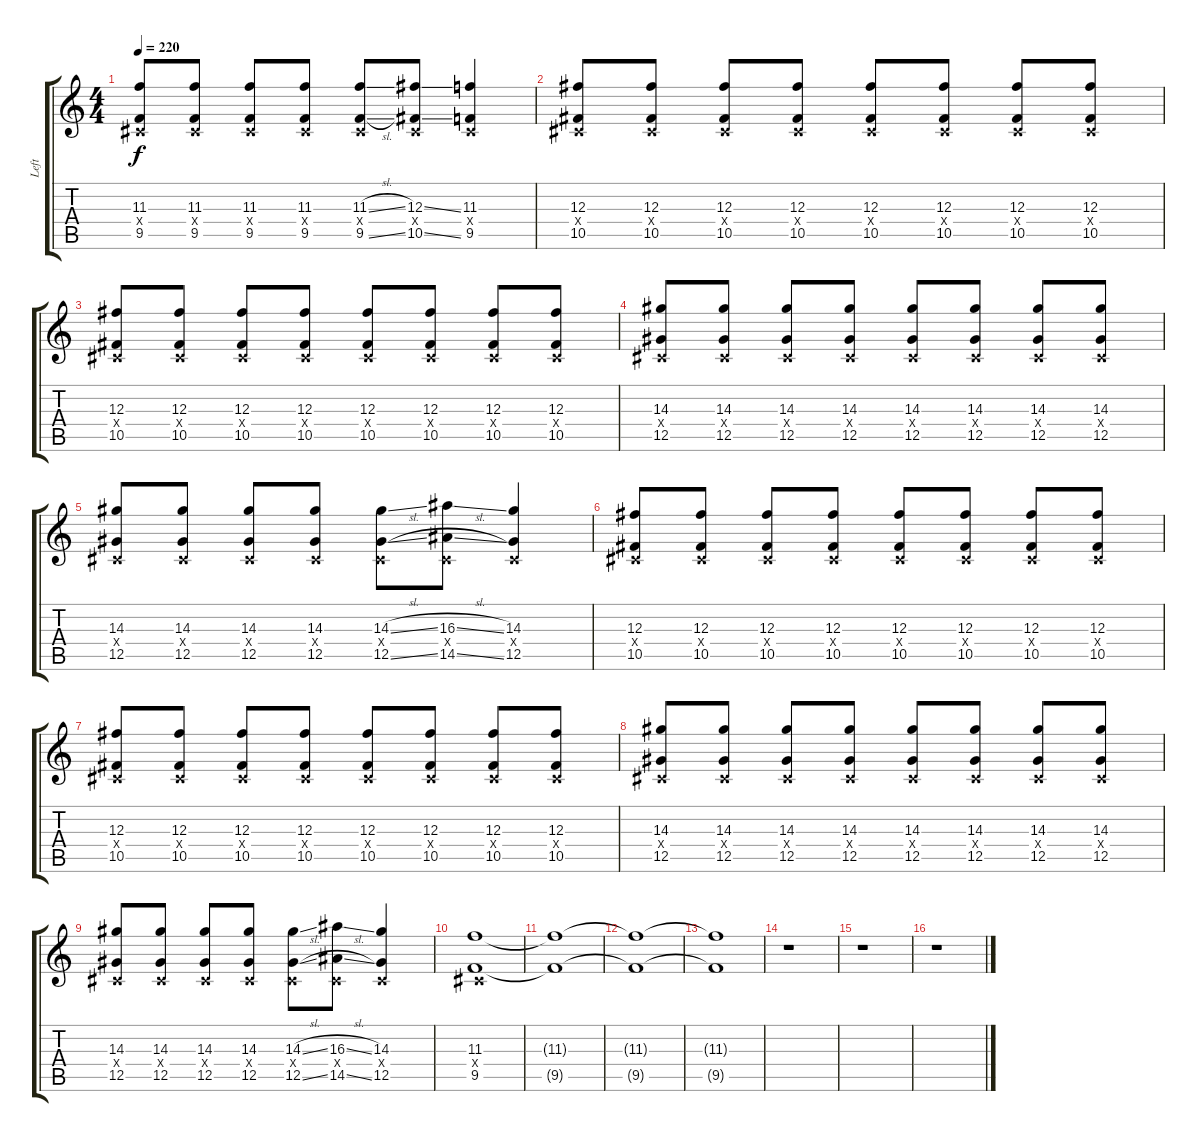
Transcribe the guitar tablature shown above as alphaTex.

\track ("Left" "Left") {instrument distortionguitar}
\staff {score tabs}
\tuning (Eb4 Bb3 Gb3 Db3 Ab2 Db2) {hide}
\ts (4 4)
\tempo 220
\clef g2
\ks c
(11.3 0.4{x} 9.5).8{dy f} (11.3 0.4{x} 9.5).8 (11.3 0.4{x} 9.5).8 (11.3 0.4{x} 9.5).8 (11.3{sl} 0.4{x} 9.5{sl}).8 (12.3{ss} 0.4{x} 10.5{ss}).8 (11.3 0.4{x} 9.5).4 |
(12.3 0.4{x} 10.5).8 (12.3 0.4{x} 10.5).8 (12.3 0.4{x} 10.5).8 (12.3 0.4{x} 10.5).8 (12.3 0.4{x} 10.5).8 (12.3 0.4{x} 10.5).8 (12.3 0.4{x} 10.5).8 (12.3 0.4{x} 10.5).8 |
(12.3 0.4{x} 10.5).8 (12.3 0.4{x} 10.5).8 (12.3 0.4{x} 10.5).8 (12.3 0.4{x} 10.5).8 (12.3 0.4{x} 10.5).8 (12.3 0.4{x} 10.5).8 (12.3 0.4{x} 10.5).8 (12.3 0.4{x} 10.5).8 |
(14.3 0.4{x} 12.5).8 (14.3 0.4{x} 12.5).8 (14.3 0.4{x} 12.5).8 (14.3 0.4{x} 12.5).8 (14.3 0.4{x} 12.5).8 (14.3 0.4{x} 12.5).8 (14.3 0.4{x} 12.5).8 (14.3 0.4{x} 12.5).8 |
(14.3 0.4{x} 12.5).8 (14.3 0.4{x} 12.5).8 (14.3 0.4{x} 12.5).8 (14.3 0.4{x} 12.5).8 (14.3{sl} 0.4{x} 12.5{sl}).8 (16.3{sl} 0.4{x} 14.5{sl}).8 (14.3 0.4{x} 12.5).4 |
(12.3 0.4{x} 10.5).8 (12.3 0.4{x} 10.5).8 (12.3 0.4{x} 10.5).8 (12.3 0.4{x} 10.5).8 (12.3 0.4{x} 10.5).8 (12.3 0.4{x} 10.5).8 (12.3 0.4{x} 10.5).8 (12.3 0.4{x} 10.5).8 |
(12.3 0.4{x} 10.5).8 (12.3 0.4{x} 10.5).8 (12.3 0.4{x} 10.5).8 (12.3 0.4{x} 10.5).8 (12.3 0.4{x} 10.5).8 (12.3 0.4{x} 10.5).8 (12.3 0.4{x} 10.5).8 (12.3 0.4{x} 10.5).8 |
(14.3 0.4{x} 12.5).8 (14.3 0.4{x} 12.5).8 (14.3 0.4{x} 12.5).8 (14.3 0.4{x} 12.5).8 (14.3 0.4{x} 12.5).8 (14.3 0.4{x} 12.5).8 (14.3 0.4{x} 12.5).8 (14.3 0.4{x} 12.5).8 |
(14.3 0.4{x} 12.5).8 (14.3 0.4{x} 12.5).8 (14.3 0.4{x} 12.5).8 (14.3 0.4{x} 12.5).8 (14.3{sl} 0.4{x} 12.5{sl}).8 (16.3{sl} 0.4{x} 14.5{sl}).8 (14.3 0.4{x} 12.5).4 |
(11.3 0.4{x} 9.5).1 |
(11.3{t} 9.5{t}).1 |
(11.3{t} 9.5{t}).1 |
(11.3{t} 9.5{t}).1 |
r.1 |
r.1 |
r.1
